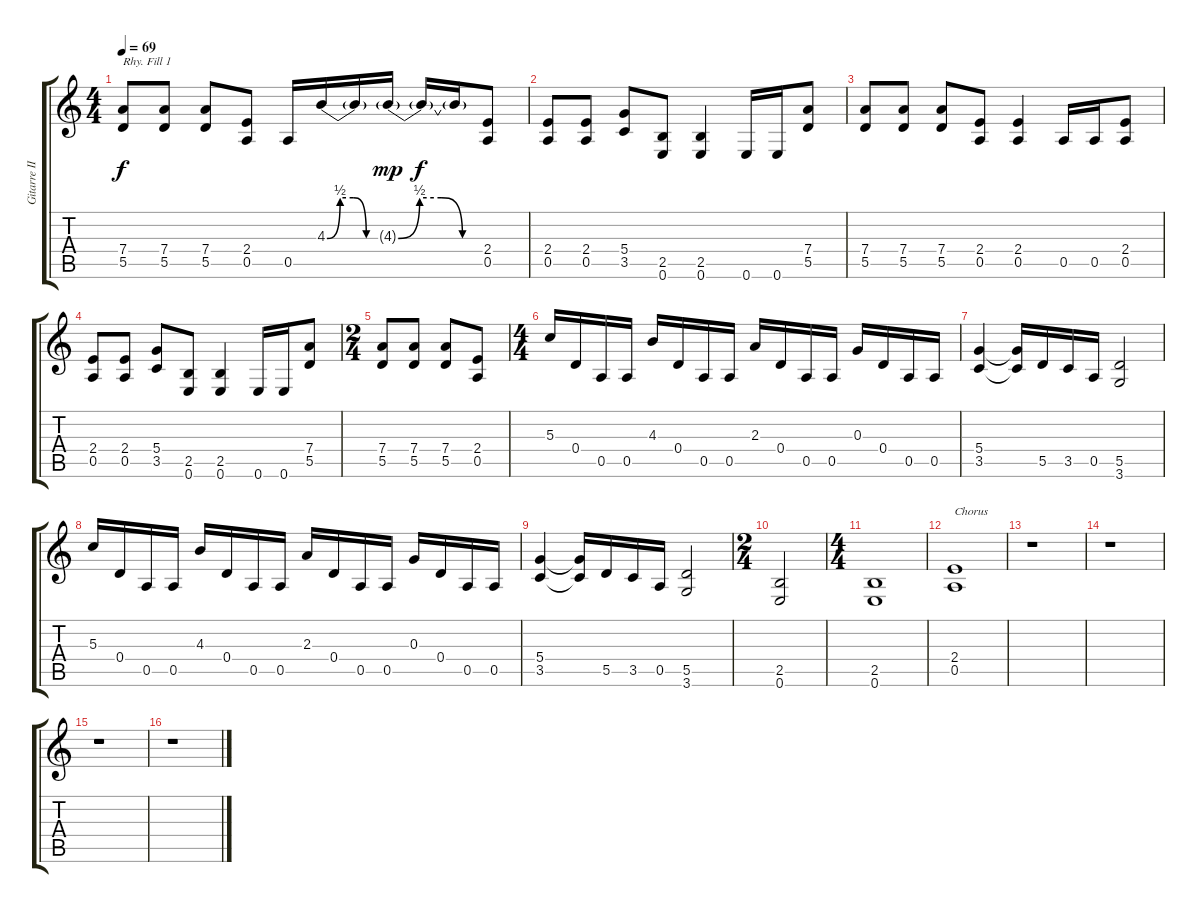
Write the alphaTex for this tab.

\track ("Gitarre III (rhythm)" "Gitarre II") {instrument overdrivenguitar}
\staff {score tabs}
\tuning (E4 B3 G3 D3 A2 E2) {hide}
\ts (4 4)
\tempo 69
\clef g2
\ks c
(7.4 5.5).8{txt "Rhy. Fill 1" dy f} (7.4 5.5).8 (7.4 5.5).8 (2.4 0.5).8 0.5.16 4.3{be (custom 0 0 15 2 30 2 45 0 60 0)}.16 4.3{t}.16 4.3{be (custom 0 0 15 2 30 2 45 0 60 0) g}.16{dy mp} 4.3{t}.16{dy f} 4.3{t}.16 (2.4 0.5).8 |
(2.4 0.5).8 (2.4 0.5).8 (5.4 3.5).8 (2.5 0.6).8 (2.5 0.6).4 0.6.16 0.6.16 (7.4 5.5).8 |
(7.4 5.5).8 (7.4 5.5).8 (7.4 5.5).8 (2.4 0.5).8 (2.4 0.5).4 0.5.16 0.5.16 (2.4 0.5).8 |
(2.4 0.5).8 (2.4 0.5).8 (5.4 3.5).8 (2.5 0.6).8 (2.5 0.6).4 0.6.16 0.6.16 (7.4 5.5).8 |
\ts (2 4)
(7.4 5.5).8 (7.4 5.5).8 (7.4 5.5).8 (2.4 0.5).8 |
\ts (4 4)
5.3.16 0.4.16 0.5.16 0.5.16 4.3.16 0.4.16 0.5.16 0.5.16 2.3.16 0.4.16 0.5.16 0.5.16 0.3.16 0.4.16 0.5.16 0.5.16 |
(5.4 3.5).4 (5.4{t} 3.5{t}).16 5.5.16 3.5.16 0.5.16 (5.5 3.6).2 |
5.3.16 0.4.16 0.5.16 0.5.16 4.3.16 0.4.16 0.5.16 0.5.16 2.3.16 0.4.16 0.5.16 0.5.16 0.3.16 0.4.16 0.5.16 0.5.16 |
(5.4 3.5).4 (5.4{t} 3.5{t}).16 5.5.16 3.5.16 0.5.16 (5.5 3.6).2 |
\ts (2 4)
(2.5 0.6).2 |
\ts (4 4)
(2.5 0.6).1 |
(2.4 0.5).1{txt "Chorus"} |
r.1 |
r.1 |
r.1 |
r.1
